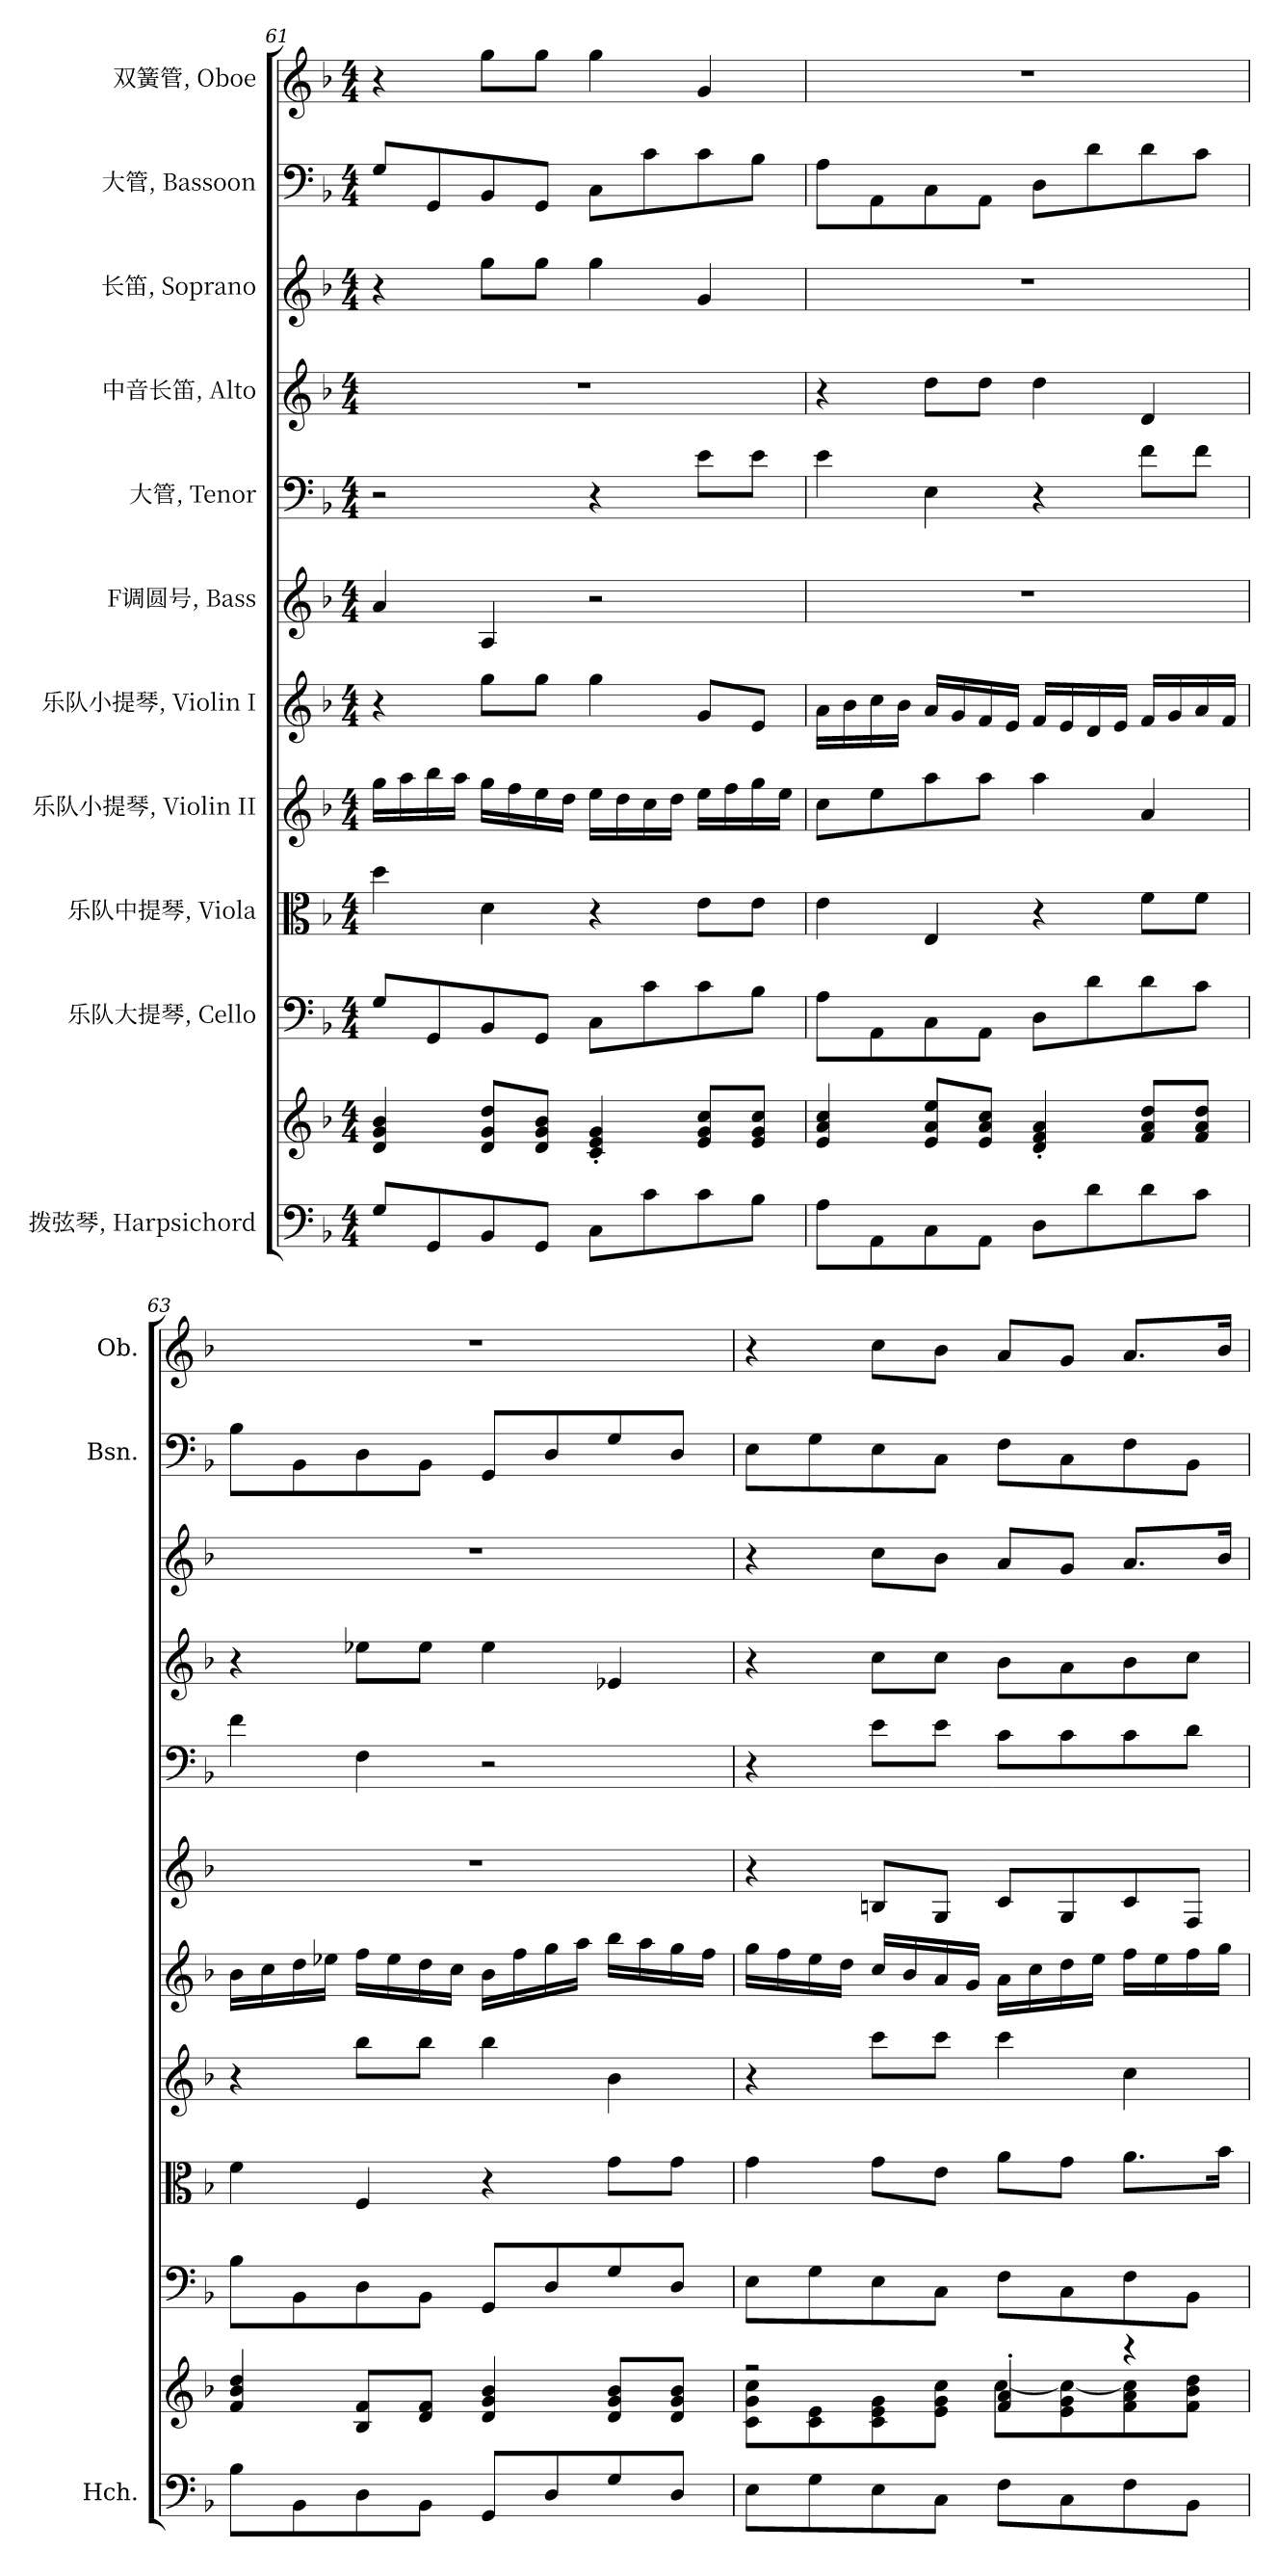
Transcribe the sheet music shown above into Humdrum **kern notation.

**kern	**kern	**kern	**kern	**kern	**kern	**kern	**kern	**kern	**kern	**kern	**kern
*part11	*part11	*part10	*part9	*part8	*part7	*part6	*part5	*part4	*part3	*part2	*part1
*staff12	*staff11	*staff10	*staff9	*staff8	*staff7	*staff6	*staff5	*staff4	*staff3	*staff2	*staff1
*I"拨弦琴, Harpsichord	*	*I"乐队大提琴, Cello	*I"乐队中提琴, Viola	*I"乐队小提琴, Violin II	*I"乐队小提琴, Violin I	*I"F调圆号, Bass	*I"大管, Tenor	*I"中音长笛, Alto	*I"长笛, Soprano	*I"大管, Bassoon	*I"双簧管, Oboe
*I'Hch.	*	*	*	*	*	*	*	*	*	*I'Bsn.	*I'Ob.
!!LO:PB:g=z
*clefF4	*clefG2	*clefF4	*clefC3	*clefG2	*clefG2	*clefG2	*clefF4	*clefG2	*clefG2	*clefF4	*clefG2
*	*	*	*	*	*	*ITrd4c7	*	*ITrd3c5	*	*	*
*k[b-]	*k[b-]	*k[b-]	*k[b-]	*k[b-]	*k[b-]	*k[b-e-]	*k[b-]	*k[]	*k[b-]	*k[b-]	*k[b-]
*M4/4	*M4/4	*M4/4	*M4/4	*M4/4	*M4/4	*M4/4	*M4/4	*M4/4	*M4/4	*M4/4	*M4/4
=61	=61	=61	=61	=61	=61	=61	=61	=61	=61	=61	=61
8G/L	4d/ 4g/ 4b-/	8G/L	4dd\	16gg\LL	4r	4d/	2r	1r	4r	8G/L	4r
.	.	.	.	16aa\	.	.	.	.	.	.	.
8GG/	.	8GG/	.	16bb-\	.	.	.	.	.	8GG/	.
.	.	.	.	16aa\JJ	.	.	.	.	.	.	.
8BB-/	8d/ 8g/ 8dd/L	8BB-/	4d\	16gg\LL	8gg\L	4D/	.	.	8gg\L	8BB-/	8gg\L
.	.	.	.	16ff\	.	.	.	.	.	.	.
8GG/J	8d/ 8g/ 8b-/J	8GG/J	.	16ee\	8gg\J	.	.	.	8gg\J	8GG/J	8gg\J
.	.	.	.	16dd\JJ	.	.	.	.	.	.	.
8C\L	4c/' 4e/' 4g/'	8C\L	4r	16ee\LL	4gg\	2r	4r	.	4gg\	8C\L	4gg\
.	.	.	.	16dd\	.	.	.	.	.	.	.
8c\	.	8c\	.	16cc\	.	.	.	.	.	8c\	.
.	.	.	.	16dd\JJ	.	.	.	.	.	.	.
8c\	8e/ 8g/ 8cc/L	8c\	8e\L	16ee\LL	8g/L	.	8e\L	.	4g/	8c\	4g/
.	.	.	.	16ff\	.	.	.	.	.	.	.
8B-\J	8e/ 8g/ 8cc/J	8B-\J	8e\J	16gg\	8e/J	.	8e\J	.	.	8B-\J	.
.	.	.	.	16ee\JJ	.	.	.	.	.	.	.
=62	=62	=62	=62	=62	=62	=62	=62	=62	=62	=62	=62
8A\L	4e/ 4a/ 4cc/	8A\L	4e\	8cc\L	16a\LL	1r	4e\	4r	1r	8A\L	1r
.	.	.	.	.	16b-\	.	.	.	.	.	.
8AA\	.	8AA\	.	8ee\	16cc\	.	.	.	.	8AA\	.
.	.	.	.	.	16b-\JJ	.	.	.	.	.	.
8C\	8e/ 8a/ 8ee/L	8C\	4E/	8aa\	16a/LL	.	4E\	8a\L	.	8C\	.
.	.	.	.	.	16g/	.	.	.	.	.	.
8AA\J	8e/ 8a/ 8cc/J	8AA\J	.	8aa\J	16f/	.	.	8a\J	.	8AA\J	.
.	.	.	.	.	16e/JJ	.	.	.	.	.	.
8D\L	4d/' 4f/' 4a/'	8D\L	4r	4aa\	16f/LL	.	4r	4a\	.	8D\L	.
.	.	.	.	.	16e/	.	.	.	.	.	.
8d\	.	8d\	.	.	16d/	.	.	.	.	8d\	.
.	.	.	.	.	16e/JJ	.	.	.	.	.	.
8d\	8f/ 8a/ 8dd/L	8d\	8f\L	4a/	16f/LL	.	8f\L	4A/	.	8d\	.
.	.	.	.	.	16g/	.	.	.	.	.	.
8c\J	8f/ 8a/ 8dd/J	8c\J	8f\J	.	16a/	.	8f\J	.	.	8c\J	.
.	.	.	.	.	16f/JJ	.	.	.	.	.	.
!!LO:PB:g=z
=63	=63	=63	=63	=63	=63	=63	=63	=63	=63	=63	=63
8B-\L	4f/ 4b-/ 4dd/	8B-\L	4f\	4r	16b-\LL	1r	4f\	4r	1r	8B-\L	1r
.	.	.	.	.	16cc\	.	.	.	.	.	.
8BB-\	.	8BB-\	.	.	16dd\	.	.	.	.	8BB-\	.
.	.	.	.	.	16ee-X\JJ	.	.	.	.	.	.
8D\	8B-/ 8f/L	8D\	4F/	8bb-\L	16ff\LL	.	4F\	8b-X\L	.	8D\	.
.	.	.	.	.	16ee-\	.	.	.	.	.	.
8BB-\J	8d/ 8f/J	8BB-\J	.	8bb-\J	16dd\	.	.	8b-\J	.	8BB-\J	.
.	.	.	.	.	16cc\JJ	.	.	.	.	.	.
8GG/L	4d/ 4g/ 4b-/	8GG/L	4r	4bb-\	16b-\LL	.	2r	4b-\	.	8GG/L	.
.	.	.	.	.	16ff\	.	.	.	.	.	.
8D/	.	8D/	.	.	16gg\	.	.	.	.	8D/	.
.	.	.	.	.	16aa\JJ	.	.	.	.	.	.
8G/	8d/ 8g/ 8b-/L	8G/	8g\L	4b-\	16bb-\LL	.	.	4B-X/	.	8G/	.
.	.	.	.	.	16aa\	.	.	.	.	.	.
8D/J	8d/ 8g/ 8b-/J	8D/J	8g\J	.	16gg\	.	.	.	.	8D/J	.
.	.	.	.	.	16ff\JJ	.	.	.	.	.	.
=64	=64	=64	=64	=64	=64	=64	=64	=64	=64	=64	=64
*	*^	*	*	*	*	*	*	*	*	*	*
8E\L	2r	8c\ 8g\ 8cc\L	8E\L	4g\	4r	16gg\LL	4r	4r	4r	4r	8E\L	4r
.	.	.	.	.	.	16ff\	.	.	.	.	.	.
8G\	.	8c\ 8e\	8G\	.	.	16ee\	.	.	.	.	8G\	.
.	.	.	.	.	.	16dd\JJ	.	.	.	.	.	.
8E\	.	8c\ 8e\ 8g\	8E\	8g\L	8ccc\L	16cc/LL	8En/L	8e\L	8g\L	8cc\L	8E\	8cc\L
.	.	.	.	.	.	16b-/	.	.	.	.	.	.
8C\J	.	8e\ 8g\ 8cc\J	8C\J	8e\J	8ccc\J	16a/	8C/J	8e\J	8g\J	8b-\J	8C\J	8b-\J
.	.	.	.	.	.	16g/JJ	.	.	.	.	.	.
8F\L	4f/' 4a/'	[8cc\L	8F\L	8a\L	4ccc\	16a\LL	8F/L	8c\L	8f\L	8a/L	8F\L	8a/L
.	.	.	.	.	.	16cc\	.	.	.	.	.	.
8C\	.	8e\ 8g\ 8cc\_	8C\	8g\J	.	16dd\	8C/	8c\	8e\	8g/J	8C\	8g/J
.	.	.	.	.	.	16ee\JJ	.	.	.	.	.	.
8F\	4r	8f\ 8a\ 8cc\]	8F\	8.a\L	4cc\	16ff\LL	8F/	8c\	8f\	8.a/L	8F\	8.a/L
.	.	.	.	.	.	16ee\	.	.	.	.	.	.
8BB-\J	.	8f\ 8b-\ 8dd\J	8BB-\J	.	.	16ff\	8BB-/J	8d\J	8g\J	.	8BB-\J	.
.	.	.	.	16b-\Jk	.	16gg\JJ	.	.	.	16b-/Jk	.	16b-/Jk
*	*v	*v	*	*	*	*	*	*	*	*	*	*
=	=	=	=	=	=	=	=	=	=	=	=
*-	*-	*-	*-	*-	*-	*-	*-	*-	*-	*-	*-
